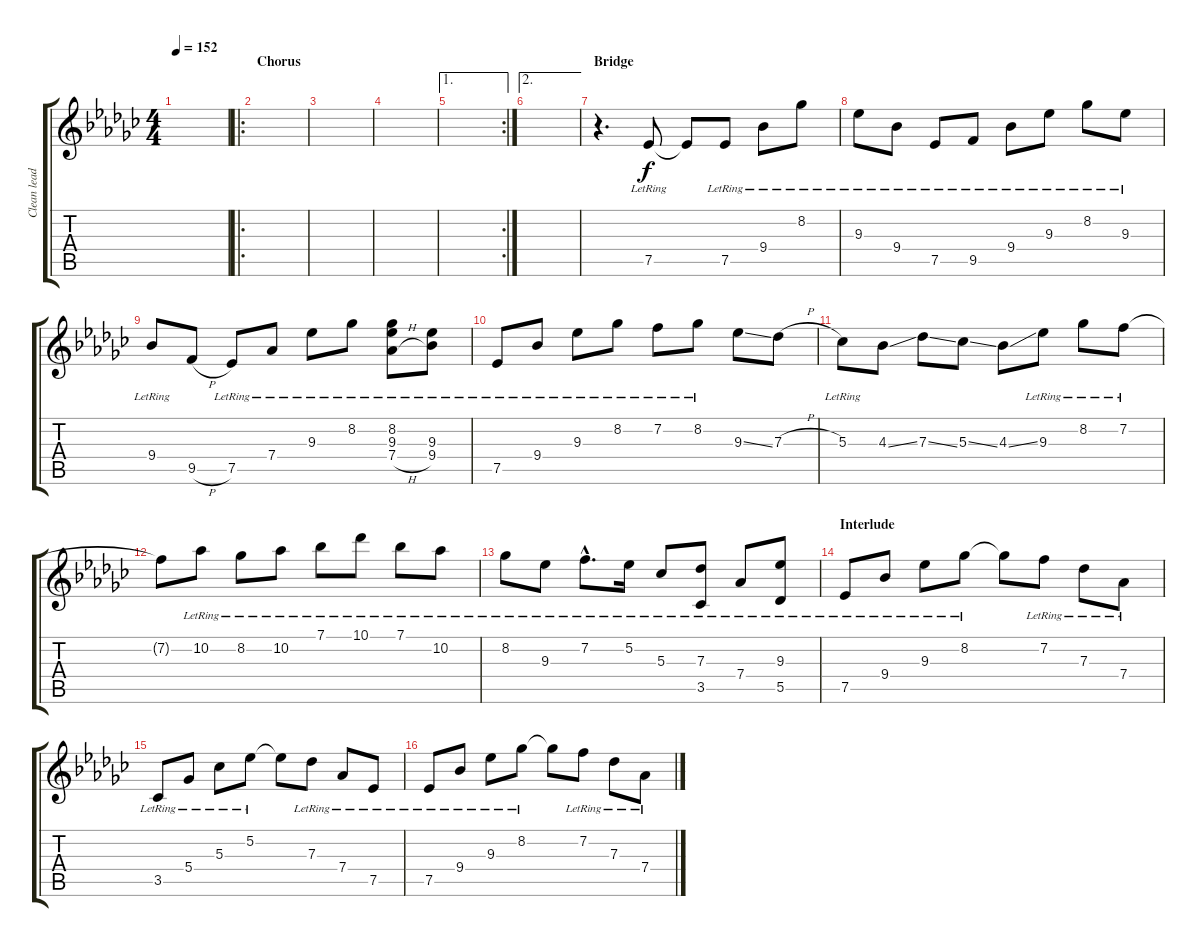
\track ("Clean lead" "Clean lead") {instrument electricguitarclean}
\staff {score tabs}
\tuning (Eb4 Bb3 Gb3 Db3 Ab2 Eb2) {hide}
\ts (4 4)
\tempo 152
\clef g2
\ks gb
|
\ro
\section ("" "Chorus")
|
|
|
\ae 1
\rc 2
|
\ae 2
|
\section ("" "Bridge")
r.4{d} 7.5{lr}.8 7.5{t}.8 7.5{lr}.8 9.4{lr}.8 8.2{lr}.8 |
9.3{lr}.8 9.4{lr}.8 7.5{lr}.8 9.5{lr}.8 9.4{lr}.8 9.3{lr}.8 8.2{lr}.8 9.3{lr}.8 |
9.4{lr}.8 9.5{h}.8 7.5{lr}.8 7.4{lr}.8 9.3{lr}.8 8.2{lr}.8 (8.2{lr} 9.3{lr} 7.4{h}).8 (9.3{lr} 9.4{lr}).8 |
7.5{lr}.8 9.4{lr}.8 9.3{lr}.8 8.2{lr}.8 7.2{lr}.8 8.2{lr}.8 9.3{ss}.8 7.3{h}.8 |
5.3{lr}.8 4.3{ss}.8 7.3{ss}.8 5.3{ss}.8 4.3{ss}.8 9.3{lr}.8 8.2{lr}.8 7.2{lr}.8 |
7.2{t}.8 10.2{lr}.8 8.2{lr}.8 10.2{lr}.8 7.1{lr}.8 10.1{lr}.8 7.1{lr}.8 10.2{lr}.8 |
8.2{lr}.8 9.3{lr}.8 7.2{hac lr}.8{d} 5.2{lr}.16 5.3{lr}.8 (7.3{lr} 3.5{lr}).8 7.4{lr}.8 (9.3{lr} 5.5{lr}).8 |
\section ("" "Interlude")
7.5{lr}.8 9.4{lr}.8 9.3{lr}.8 8.2{lr}.8 8.2{t}.8 7.2{lr}.8 7.3{lr}.8 7.4{lr}.8 |
3.5{lr}.8 5.4{lr}.8 5.3{lr}.8 5.2{lr}.8 5.2{t}.8 7.3{lr}.8 7.4{lr}.8 7.5{lr}.8 |
7.5{lr}.8 9.4{lr}.8 9.3{lr}.8 8.2{lr}.8 8.2{t}.8 7.2{lr}.8 7.3{lr}.8 7.4{lr}.8
